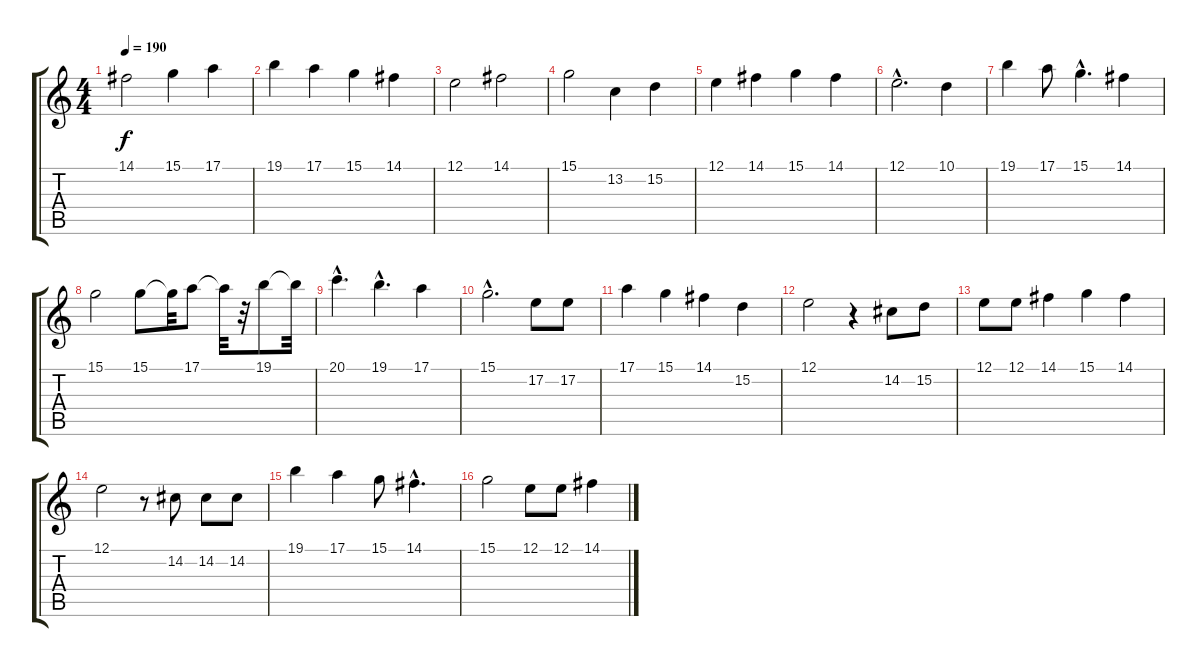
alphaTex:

\track "" {instrument harmonica}
\staff {score tabs}
\tuning (E4 B3 G3 D3 A2 E2) {hide}
\ts (4 4)
\tempo 190
\clef g2
\ks c
14.1.2{dy f} 15.1.4 17.1.4 |
19.1.4 17.1.4 15.1.4 14.1.4 |
12.1.2 14.1.2 |
15.1.2 13.2.4 15.2.4 |
12.1.4 14.1.4 15.1.4 14.1.4 |
12.1{hac}.2{d} 10.1.4 |
19.1.4 17.1.8 15.1{hac}.4{d} 14.1.4 |
15.1.2 15.1.8 15.1{t}.32 17.1.8 17.1{t}.32 r.32 19.1.8 19.1{t}.32 |
20.1{hac}.4{d} 19.1{hac}.4{d} 17.1.4 |
15.1{hac}.2{d} 17.2.8 17.2.8 |
17.1.4 15.1.4 14.1.4 15.2.4 |
12.1.2 r.4 14.2.8 15.2.8 |
12.1.8 12.1.8 14.1.4 15.1.4 14.1.4 |
12.1.2 r.8 14.2.8 14.2.8 14.2.8 |
19.1.4 17.1.4 15.1.8 14.1{hac}.4{d} |
15.1.2 12.1.8 12.1.8 14.1.4
